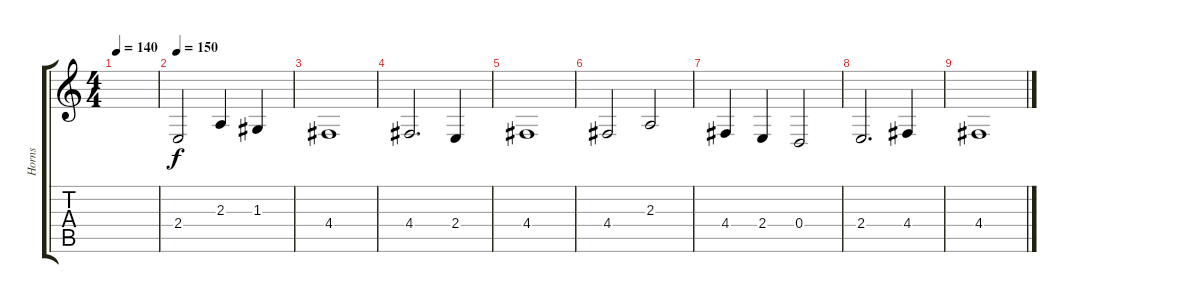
\track ("Horns" "Horns") {instrument frenchhorn}
\staff {score tabs}
\tuning (E4 B3 G3 D3 A2 E2) {hide}
\ts (4 4)
\tempo 140
\clef g2
\ks c
|
\tempo 150
2.4.2 2.3.4 1.3.4 |
4.4.1 |
4.4.2{d} 2.4.4 |
4.4.1 |
4.4.2 2.3.2 |
4.4.4 2.4.4 0.4.2 |
2.4.2{d} 4.4.4 |
4.4.1
